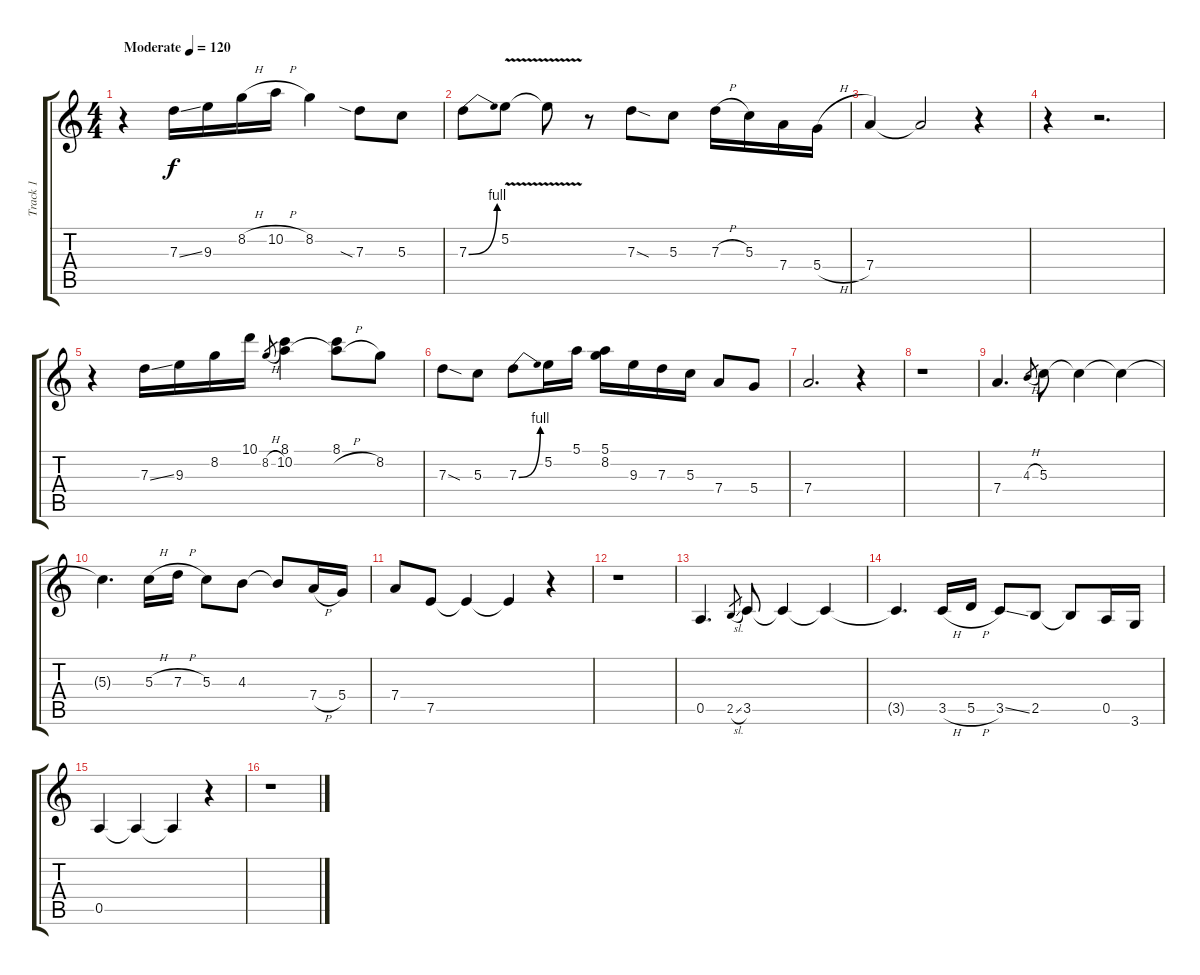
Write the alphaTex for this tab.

\track ("Track 1" "Track 1") {instrument overdrivenguitar}
\staff {score tabs}
\tuning (E4 B3 G3 D3 A2 E2) {hide}
\ts (4 4)
\tempo (120 "Moderate")
\clef g2
\ks c
r.4{dy f instrument overdrivenguitar} 7.3{ss}.16 9.3.16 8.2{h}.16 10.2{h}.16 8.2.4 7.3{sia}.8 5.3.8 |
7.3{be (bend 0 0 60 4)}.8 5.2{v}.8 5.2{t}.8 r.8 7.3{sod}.8 5.3.8 7.3{h}.16 5.3.16 7.4.16 5.4{h}.16 |
7.4.4 7.4{t}.2 r.4 |
r.4 r.2{d} |
r.4 7.3{ss}.16 9.3.16 8.2.16 10.1.16 8.2{h}.8{gr} (8.1 10.2).4 (8.1 10.2{h t}).8 8.2.8 |
7.3{sod}.8 5.3.8 7.3{be (bend 0 0 60 4)}.8 5.2.16 5.1.16 (5.1 8.2).16 9.3.16 7.3.16 5.3.16 7.4.8 5.4.8 |
7.4.2{d} r.4 |
r.1 |
7.4.4{d} 4.3{h}.8{gr} 5.3.8 5.3{t}.4 5.3{t}.4 |
5.3{t}.4{d} 5.3{h}.16 7.3{h}.16 5.3.8 4.3.8 4.3{t}.8 7.4{h}.16 5.4.16 |
7.4.8 7.5.8 7.5{t}.4 7.5{t}.4 r.4 |
r.1 |
0.5.4{d} 2.5{sl}.8{gr} 3.5.8 3.5{t}.4 3.5{t}.4 |
3.5{t}.4{d} 3.5{h}.16 5.5{h}.16 3.5{ss}.8 2.5.8 2.5{t}.8 0.5.16 3.6.16 |
0.5.4 0.5{t}.4 0.5{t}.4 r.4 |
r.1
